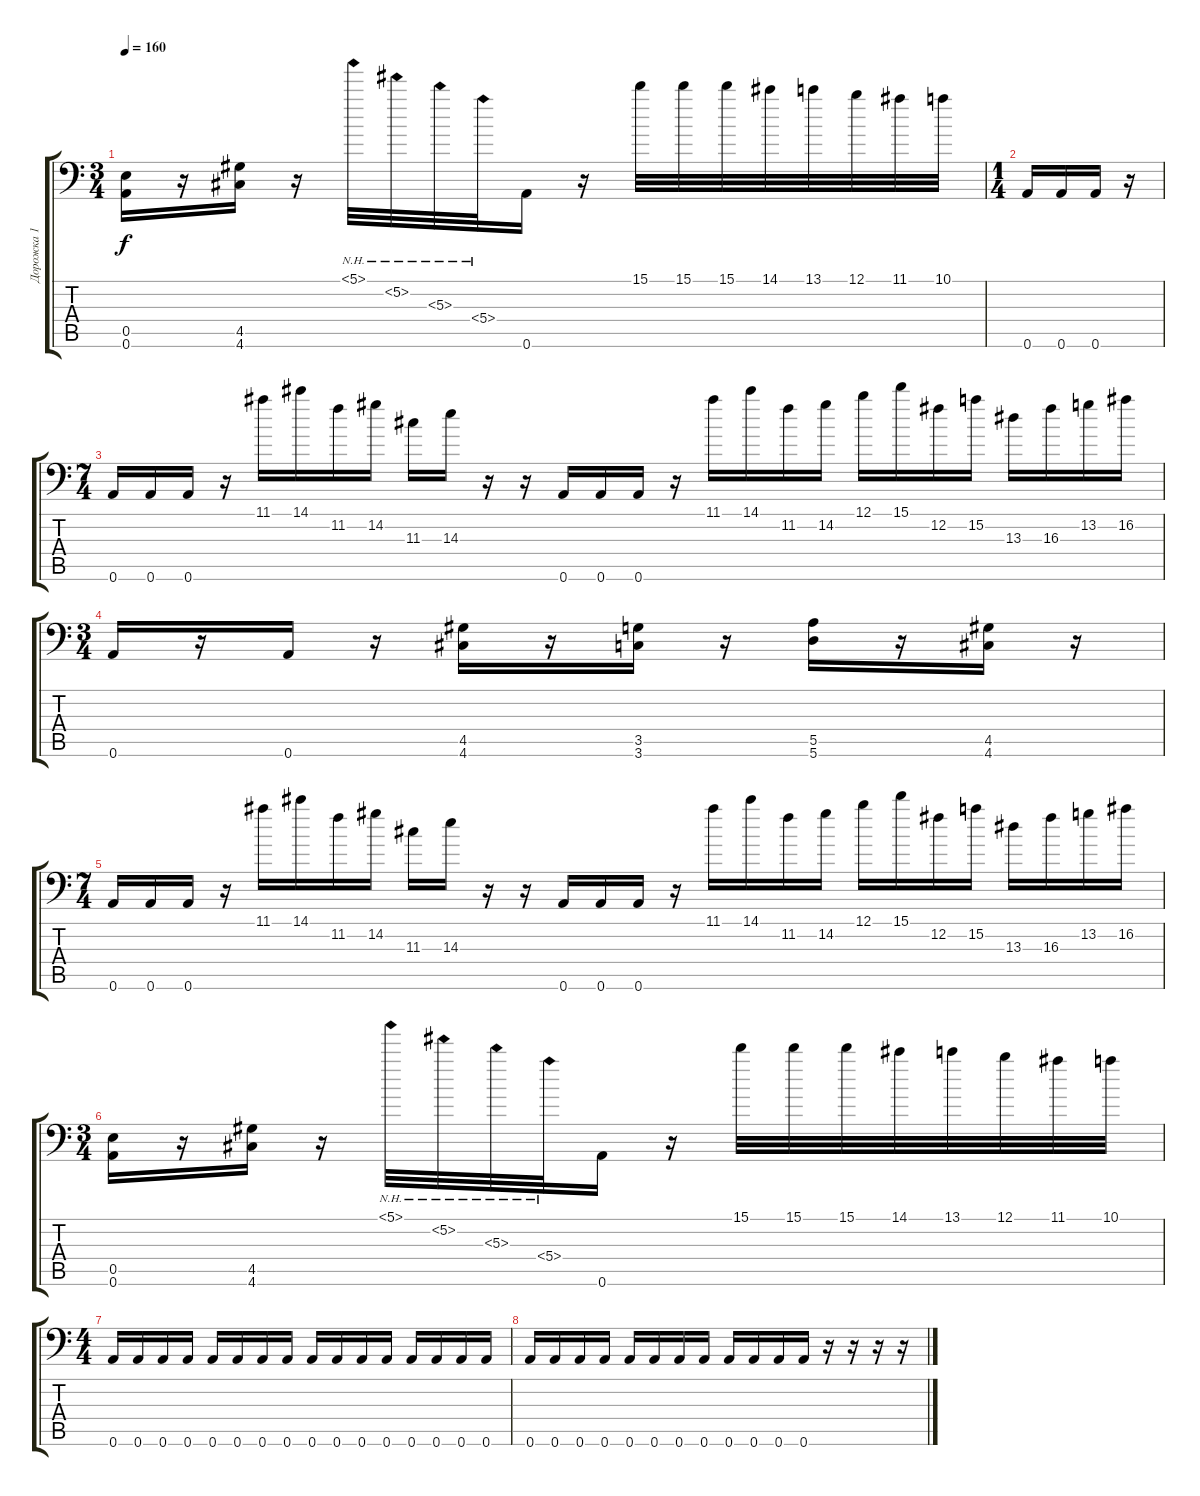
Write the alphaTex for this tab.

\track ("Дорожка 1" "Дорожка 1") {instrument distortionguitar}
\staff {score tabs}
\tuning (B3 Gb3 D3 A2 E2 A1) {hide}
\ts (3 4)
\tempo 160
\clef f4
\ks c
(0.5 0.6).16{dy f} r.16 (4.5 4.6).16 r.16 5.1{nh}.32 5.2{nh}.32 5.3{nh}.32 5.4{nh}.32 0.6.16 r.16 15.1.32 15.1.32 15.1.32 14.1.32 13.1.32 12.1.32 11.1.32 10.1.32 |
\ts (1 4)
0.6.16 0.6.16 0.6.16 r.16 |
\ts (7 4)
0.6.16 0.6.16 0.6.16 r.16 11.1.16 14.1.16 11.2.16 14.2.16 11.3.16 14.3.16 r.16 r.16 0.6.16 0.6.16 0.6.16 r.16 11.1.16 14.1.16 11.2.16 14.2.16 12.1.16 15.1.16 12.2.16 15.2.16 13.3.16 16.3.16 13.2.16 16.2.16 |
\ts (3 4)
0.6.16 r.16 0.6.16 r.16 (4.5 4.6).16 r.16 (3.5 3.6).16 r.16 (5.5 5.6).16 r.16 (4.5 4.6).16 r.16 |
\ts (7 4)
0.6.16 0.6.16 0.6.16 r.16 11.1.16 14.1.16 11.2.16 14.2.16 11.3.16 14.3.16 r.16 r.16 0.6.16 0.6.16 0.6.16 r.16 11.1.16 14.1.16 11.2.16 14.2.16 12.1.16 15.1.16 12.2.16 15.2.16 13.3.16 16.3.16 13.2.16 16.2.16 |
\ts (3 4)
(0.5 0.6).16 r.16 (4.5 4.6).16 r.16 5.1{nh}.32 5.2{nh}.32 5.3{nh}.32 5.4{nh}.32 0.6.16 r.16 15.1.32 15.1.32 15.1.32 14.1.32 13.1.32 12.1.32 11.1.32 10.1.32 |
\ts (4 4)
0.6.16 0.6.16 0.6.16 0.6.16 0.6.16 0.6.16 0.6.16 0.6.16 0.6.16 0.6.16 0.6.16 0.6.16 0.6.16 0.6.16 0.6.16 0.6.16 |
0.6.16 0.6.16 0.6.16 0.6.16 0.6.16 0.6.16 0.6.16 0.6.16 0.6.16 0.6.16 0.6.16 0.6.16 r.16 r.16 r.16 r.16
